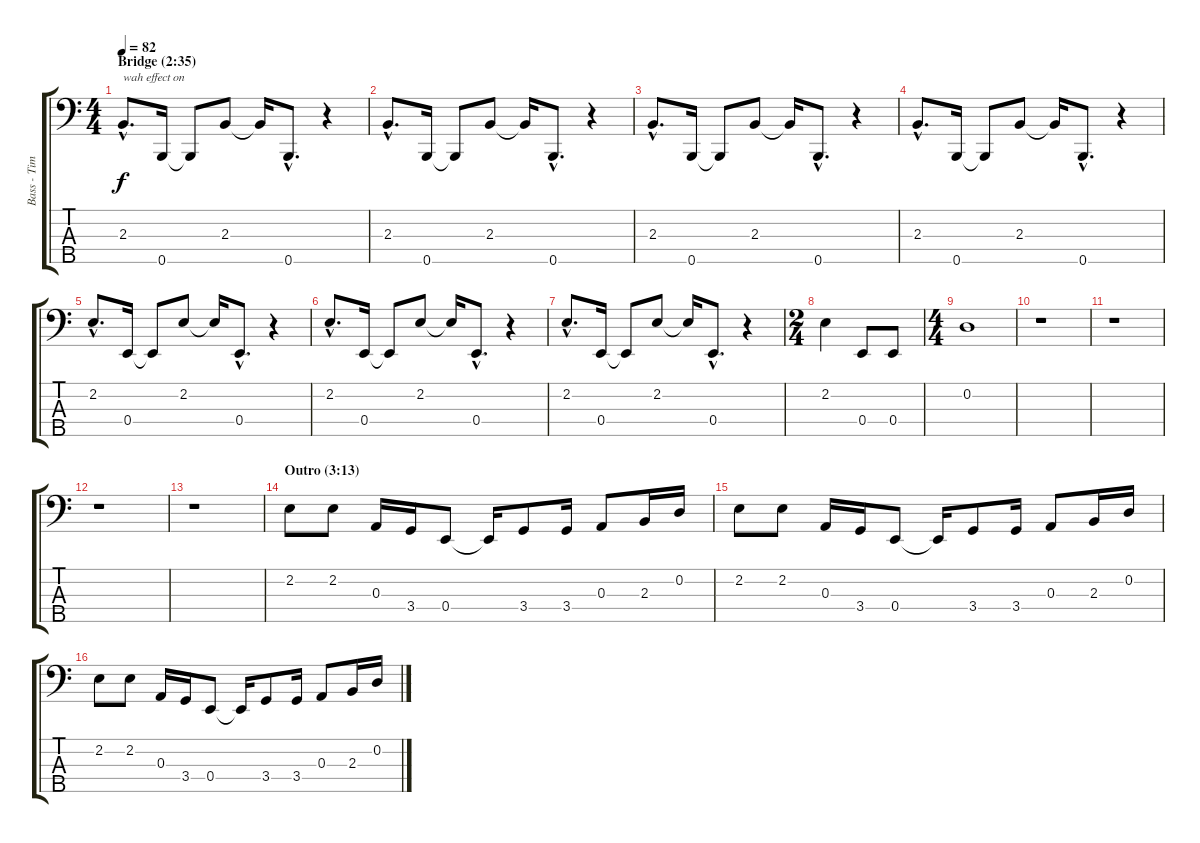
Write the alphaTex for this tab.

\track ("Bass - Tim" "Bass - Tim") {instrument electricbasspick}
\staff {score tabs}
\tuning (G2 D2 A1 E1 B0) {hide}
\ts (4 4)
\section ("" "Bridge (2:35)")
\tempo 82
\clef f4
\ks c
2.3{hac}.8{d txt "wah effect on" dy f} 0.5.16 0.5{t}.8 2.3.8 2.3{t}.16 0.5{hac}.8{d} r.4 |
2.3{hac}.8{d} 0.5.16 0.5{t}.8 2.3.8 2.3{t}.16 0.5{hac}.8{d} r.4 |
2.3{hac}.8{d} 0.5.16 0.5{t}.8 2.3.8 2.3{t}.16 0.5{hac}.8{d} r.4 |
2.3{hac}.8{d} 0.5.16 0.5{t}.8 2.3.8 2.3{t}.16 0.5{hac}.8{d} r.4 |
2.2{hac}.8{d} 0.4.16 0.4{t}.8 2.2.8 2.2{t}.16 0.4{hac}.8{d} r.4 |
2.2{hac}.8{d} 0.4.16 0.4{t}.8 2.2.8 2.2{t}.16 0.4{hac}.8{d} r.4 |
2.2{hac}.8{d} 0.4.16 0.4{t}.8 2.2.8 2.2{t}.16 0.4{hac}.8{d} r.4 |
\ts (2 4)
2.2.4 0.4.8 0.4.8 |
\ts (4 4)
0.2.1 |
r.1 |
r.1 |
r.1 |
r.1 |
\section ("" "Outro (3:13)")
2.2.8 2.2.8 0.3.16 3.4.16 0.4.8 0.4{t}.16 3.4.8 3.4.16 0.3.8 2.3.16 0.2.16 |
2.2.8 2.2.8 0.3.16 3.4.16 0.4.8 0.4{t}.16 3.4.8 3.4.16 0.3.8 2.3.16 0.2.16 |
2.2.8 2.2.8 0.3.16 3.4.16 0.4.8 0.4{t}.16 3.4.8 3.4.16 0.3.8 2.3.16 0.2.16
